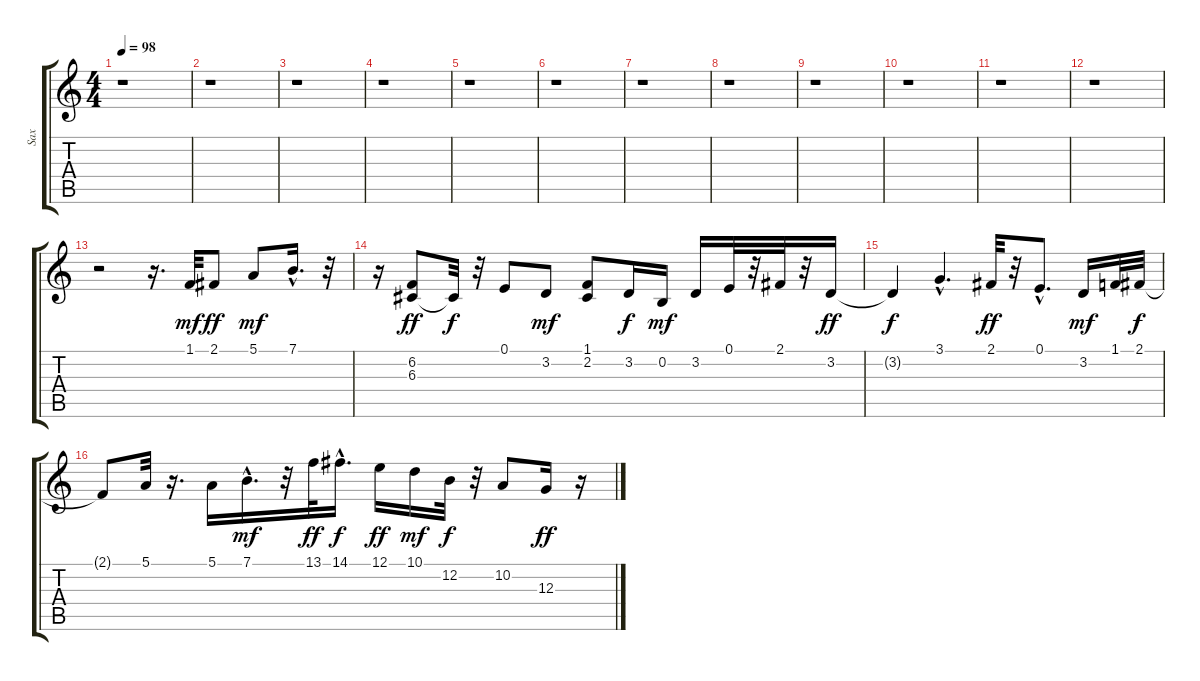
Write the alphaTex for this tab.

\track ("Sax" "Sax") {instrument sopranosax}
\staff {score tabs}
\tuning (E4 B3 G3 D3 A2 E2) {hide}
\ts (4 4)
\tempo 98
\clef g2
\ks c
r.1{dy f} |
r.1 |
r.1 |
r.1 |
r.1 |
r.1 |
r.1 |
r.1 |
r.1 |
r.1 |
r.1 |
r.1 |
r.2 r.16{d} 1.1.32{dy mf} 2.1.8{dy ff} 5.1.8{dy mf} 7.1{hac}.16{d} r.32 |
r.16 (6.2 6.3).8{dy ff} 6.3{t}.32{dy f} r.32 0.1.8 3.2.8{dy mf} (1.1 2.2).8 3.2.16{dy f} 0.2.16{dy mf} 3.2.16 0.1.32 r.32 2.1.32 r.32 3.2.16{dy ff} |
3.2{t}.4{dy f} 3.1{hac}.4{d} 2.1.32{dy ff} r.32 0.1{hac}.8{d} 3.2.16{dy mf} 1.1.32 2.1.32{dy f} |
2.1{t}.8 5.1.32 r.16{d} 5.1.16 7.1{hac}.16{d dy mf} r.32 13.1.32{dy ff} 14.1{hac}.16{d dy f} 12.1.16{dy ff} 10.1.16{dy mf} 12.2.32{dy f} r.32 10.2.8 12.3.16{dy ff} r.16
